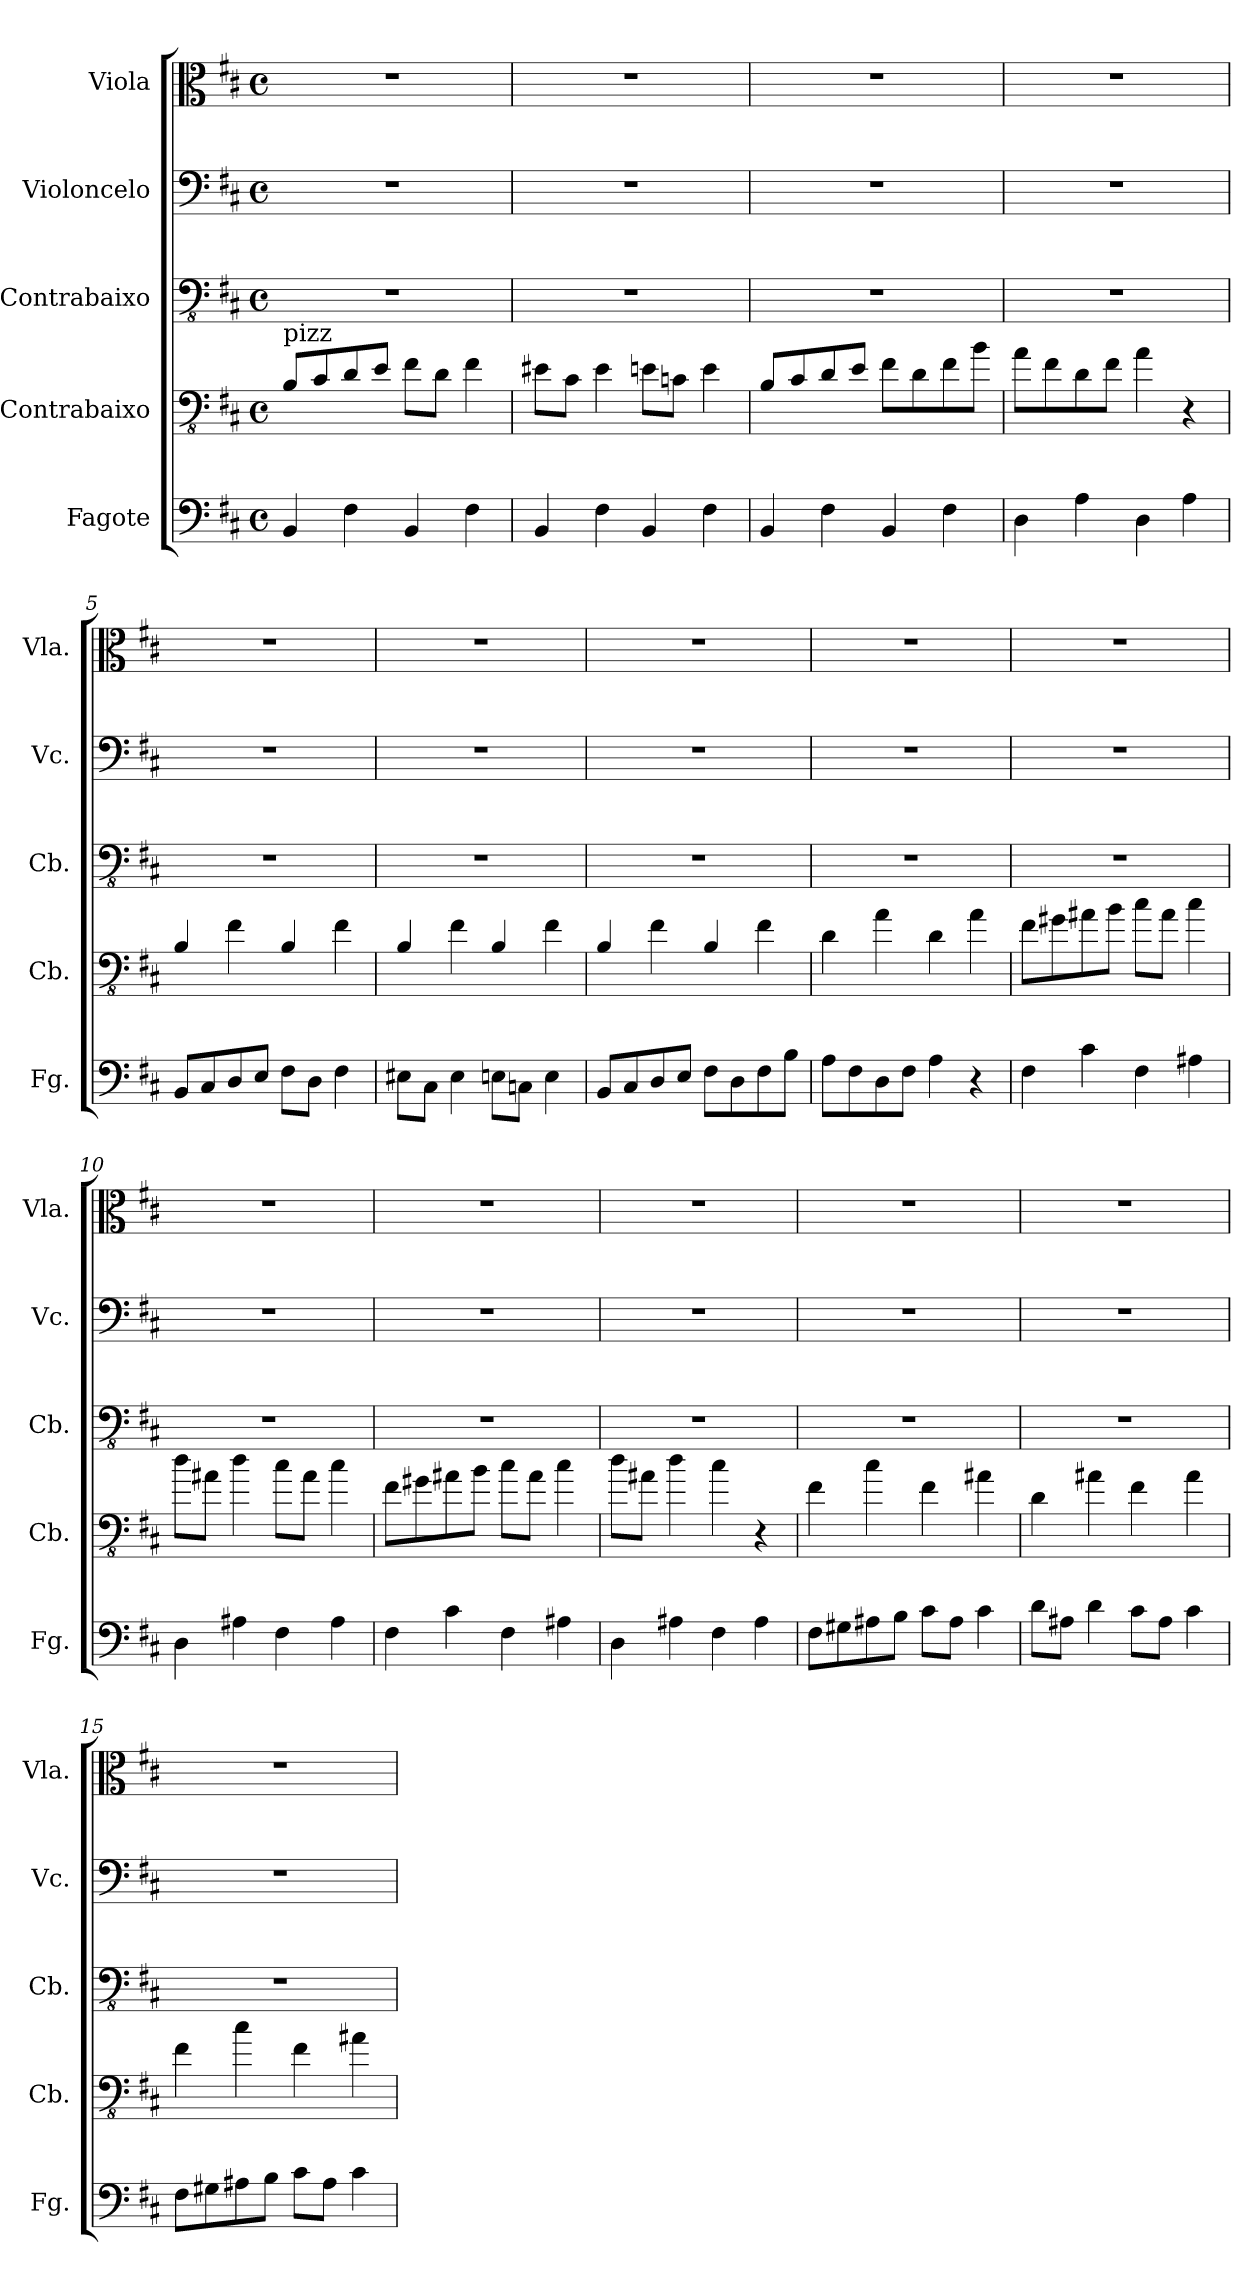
**kern	**kern	**kern	**kern	**kern
*part5	*part4	*part3	*part2	*part1
*staff5	*staff4	*staff3	*staff2	*staff1
*I"Fagote	*I"Contrabaixo	*I"Contrabaixo	*I"Violoncelo	*I"Viola
*I'Fg.	*I'Cb.	*I'Cb.	*I'Vc.	*I'Vla.
*clefF4	*clefFv4	*clefFv4	*clefF4	*clefC3
*	*ITrd7c12	*ITrd7c12	*	*
*k[f#c#]	*k[f#c#]	*k[f#c#]	*k[f#c#]	*k[f#c#]
*M4/4	*M4/4	*M4/4	*M4/4	*M4/4
*met(c)	*met(c)	*met(c)	*met(c)	*met(c)
=1	=1	=1	=1	=1
!	!LO:TX:a:t=pizz	!	!	!
4BB/	8BBB/L	1r	1r	1r
.	8CC#/	.	.	.
4F#\	8DD/	.	.	.
.	8EE/J	.	.	.
4BB/	8FF#\L	.	.	.
.	8DD\J	.	.	.
4F#\	4FF#\	.	.	.
=2	=2	=2	=2	=2
4BB/	8EE#X\L	1r	1r	1r
.	8CC#\J	.	.	.
4F#\	4EE#\	.	.	.
4BB/	8EEn\L	.	.	.
.	8CCn\J	.	.	.
4F#\	4EE\	.	.	.
=3	=3	=3	=3	=3
4BB/	8BBB/L	1r	1r	1r
.	8CC#/	.	.	.
4F#\	8DD/	.	.	.
.	8EE/J	.	.	.
4BB/	8FF#\L	.	.	.
.	8DD\	.	.	.
4F#\	8FF#\	.	.	.
.	8BB\J	.	.	.
=4	=4	=4	=4	=4
4D\	8AA\L	1r	1r	1r
.	8FF#\	.	.	.
4A\	8DD\	.	.	.
.	8FF#\J	.	.	.
4D\	4AA\	.	.	.
4A\	4r	.	.	.
=5	=5	=5	=5	=5
8BB/L	4BBB/	1r	1r	1r
8C#/	.	.	.	.
8D/	4FF#\	.	.	.
8E/J	.	.	.	.
8F#\L	4BBB/	.	.	.
8D\J	.	.	.	.
4F#\	4FF#\	.	.	.
!!LO:LB:g=z
=6	=6	=6	=6	=6
8E#X\L	4BBB/	1r	1r	1r
8C#\J	.	.	.	.
4E#\	4FF#\	.	.	.
8En\L	4BBB/	.	.	.
8Cn\J	.	.	.	.
4E\	4FF#\	.	.	.
=7	=7	=7	=7	=7
8BB/L	4BBB/	1r	1r	1r
8C#/	.	.	.	.
8D/	4FF#\	.	.	.
8E/J	.	.	.	.
8F#\L	4BBB/	.	.	.
8D\	.	.	.	.
8F#\	4FF#\	.	.	.
8B\J	.	.	.	.
=8	=8	=8	=8	=8
8A\L	4DD\	1r	1r	1r
8F#\	.	.	.	.
8D\	4AA\	.	.	.
8F#\J	.	.	.	.
4A\	4DD\	.	.	.
4r	4AA\	.	.	.
=9	=9	=9	=9	=9
4F#\	8FF#\L	1r	1r	1r
.	8GG#X\	.	.	.
4c#\	8AA#X\	.	.	.
.	8BB\J	.	.	.
4F#\	8C#\L	.	.	.
.	8AA#\J	.	.	.
4A#X\	4C#\	.	.	.
=10	=10	=10	=10	=10
4D\	8D\L	1r	1r	1r
.	8AA#X\J	.	.	.
4A#X\	4D\	.	.	.
4F#\	8C#\L	.	.	.
.	8AA#\J	.	.	.
4A#\	4C#\	.	.	.
!!LO:PB:g=z
=11	=11	=11	=11	=11
4F#\	8FF#\L	1r	1r	1r
.	8GG#X\	.	.	.
4c#\	8AA#X\	.	.	.
.	8BB\J	.	.	.
4F#\	8C#\L	.	.	.
.	8AA#\J	.	.	.
4A#X\	4C#\	.	.	.
=12	=12	=12	=12	=12
4D\	8D\L	1r	1r	1r
.	8AA#X\J	.	.	.
4A#X\	4D\	.	.	.
4F#\	4C#\	.	.	.
4A#\	4r	.	.	.
=13	=13	=13	=13	=13
8F#\L	4FF#\	1r	1r	1r
8G#X\	.	.	.	.
8A#X\	4C#\	.	.	.
8B\J	.	.	.	.
8c#\L	4FF#\	.	.	.
8A#\J	.	.	.	.
4c#\	4AA#X\	.	.	.
=14	=14	=14	=14	=14
8d\L	4DD\	1r	1r	1r
8A#X\J	.	.	.	.
4d\	4AA#X\	.	.	.
8c#\L	4FF#\	.	.	.
8A#\J	.	.	.	.
4c#\	4AA#\	.	.	.
=15	=15	=15	=15	=15
8F#\L	4FF#\	1r	1r	1r
8G#X\	.	.	.	.
8A#X\	4C#\	.	.	.
8B\J	.	.	.	.
8c#\L	4FF#\	.	.	.
8A#\J	.	.	.	.
4c#\	4AA#X\	.	.	.
=	=	=	=	=
*-	*-	*-	*-	*-
